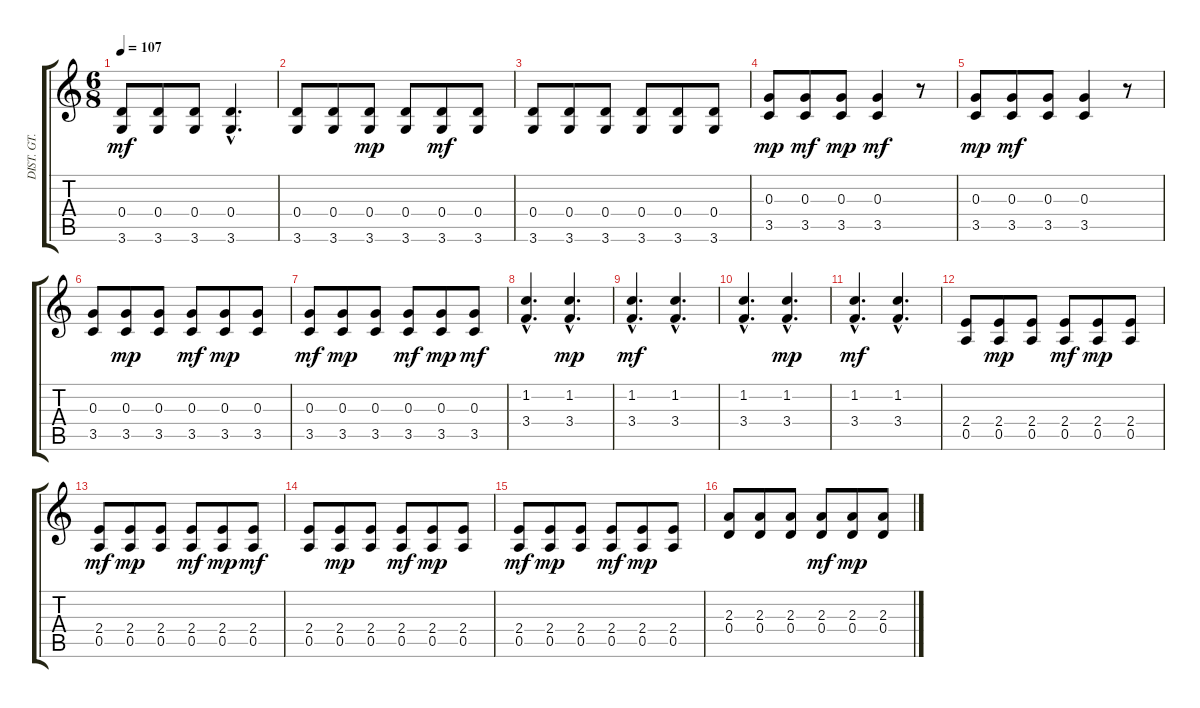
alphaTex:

\track ("DIST. GT." "DIST. GT.") {instrument distortionguitar}
\staff {score tabs}
\tuning (E4 B3 G3 D3 A2 E2) {hide}
\ts (6 8)
\tempo 107
\clef g2
\ks c
(0.4 3.6).8{dy mf} (0.4 3.6).8 (0.4 3.6).8 (0.4{hac} 3.6{hac}).4{d} |
(0.4 3.6).8 (0.4 3.6).8 (0.4 3.6).8{dy mp} (0.4 3.6).8 (0.4 3.6).8{dy mf} (0.4 3.6).8 |
(0.4 3.6).8 (0.4 3.6).8 (0.4 3.6).8 (0.4 3.6).8 (0.4 3.6).8 (0.4 3.6).8 |
(0.3 3.5).8{dy mp} (0.3 3.5).8{dy mf} (0.3 3.5).8{dy mp} (0.3 3.5).4{dy mf} r.8 |
(0.3 3.5).8{dy mp} (0.3 3.5).8{dy mf} (0.3 3.5).8 (0.3 3.5).4 r.8 |
(0.3 3.5).8 (0.3 3.5).8{dy mp} (0.3 3.5).8 (0.3 3.5).8{dy mf} (0.3 3.5).8{dy mp} (0.3 3.5).8 |
(0.3 3.5).8{dy mf} (0.3 3.5).8{dy mp} (0.3 3.5).8 (0.3 3.5).8{dy mf} (0.3 3.5).8{dy mp} (0.3 3.5).8{dy mf} |
(1.2{hac} 3.4{hac}).4{d} (1.2{hac} 3.4{hac}).4{d dy mp} |
(1.2{hac} 3.4{hac}).4{d dy mf} (1.2{hac} 3.4{hac}).4{d} |
(1.2{hac} 3.4{hac}).4{d} (1.2{hac} 3.4{hac}).4{d dy mp} |
(1.2{hac} 3.4{hac}).4{d dy mf} (1.2{hac} 3.4{hac}).4{d} |
(2.4 0.5).8 (2.4 0.5).8{dy mp} (2.4 0.5).8 (2.4 0.5).8{dy mf} (2.4 0.5).8{dy mp} (2.4 0.5).8 |
(2.4 0.5).8{dy mf} (2.4 0.5).8{dy mp} (2.4 0.5).8 (2.4 0.5).8{dy mf} (2.4 0.5).8{dy mp} (2.4 0.5).8{dy mf} |
(2.4 0.5).8 (2.4 0.5).8{dy mp} (2.4 0.5).8 (2.4 0.5).8{dy mf} (2.4 0.5).8{dy mp} (2.4 0.5).8 |
(2.4 0.5).8{dy mf} (2.4 0.5).8{dy mp} (2.4 0.5).8 (2.4 0.5).8{dy mf} (2.4 0.5).8{dy mp} (2.4 0.5).8 |
(2.3 0.4).8 (2.3 0.4).8 (2.3 0.4).8 (2.3 0.4).8{dy mf} (2.3 0.4).8{dy mp} (2.3 0.4).8
